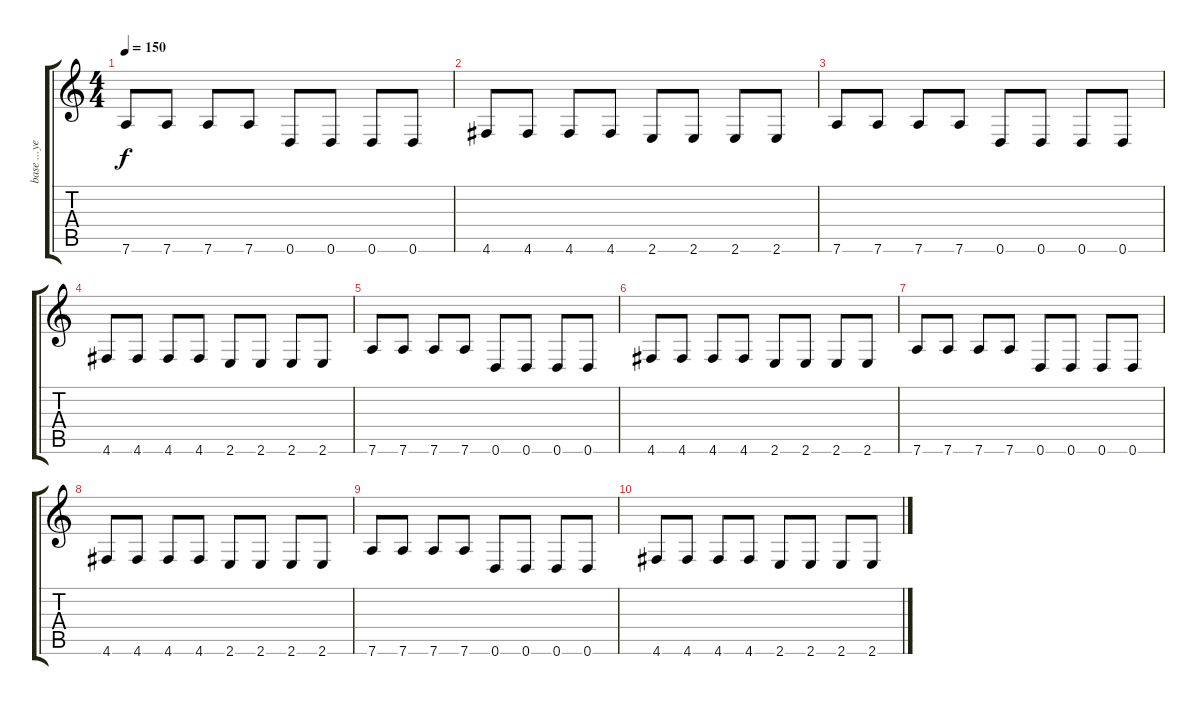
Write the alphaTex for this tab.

\track ("base ...yeah" "base ...ye") {instrument electricbasspick}
\staff {score tabs}
\tuning (D4 A3 F3 C3 G2 D2) {hide}
\ts (4 4)
\tempo 150
\clef g2
\ks c
7.6.8{dy f} 7.6.8 7.6.8 7.6.8 0.6.8 0.6.8 0.6.8 0.6.8 |
4.6.8 4.6.8 4.6.8 4.6.8 2.6.8 2.6.8 2.6.8 2.6.8 |
7.6.8 7.6.8 7.6.8 7.6.8 0.6.8 0.6.8 0.6.8 0.6.8 |
4.6.8 4.6.8 4.6.8 4.6.8 2.6.8 2.6.8 2.6.8 2.6.8 |
7.6.8 7.6.8 7.6.8 7.6.8 0.6.8 0.6.8 0.6.8 0.6.8 |
4.6.8 4.6.8 4.6.8 4.6.8 2.6.8 2.6.8 2.6.8 2.6.8 |
7.6.8 7.6.8 7.6.8 7.6.8 0.6.8 0.6.8 0.6.8 0.6.8 |
4.6.8 4.6.8 4.6.8 4.6.8 2.6.8 2.6.8 2.6.8 2.6.8 |
7.6.8 7.6.8 7.6.8 7.6.8 0.6.8 0.6.8 0.6.8 0.6.8 |
4.6.8 4.6.8 4.6.8 4.6.8 2.6.8 2.6.8 2.6.8 2.6.8
